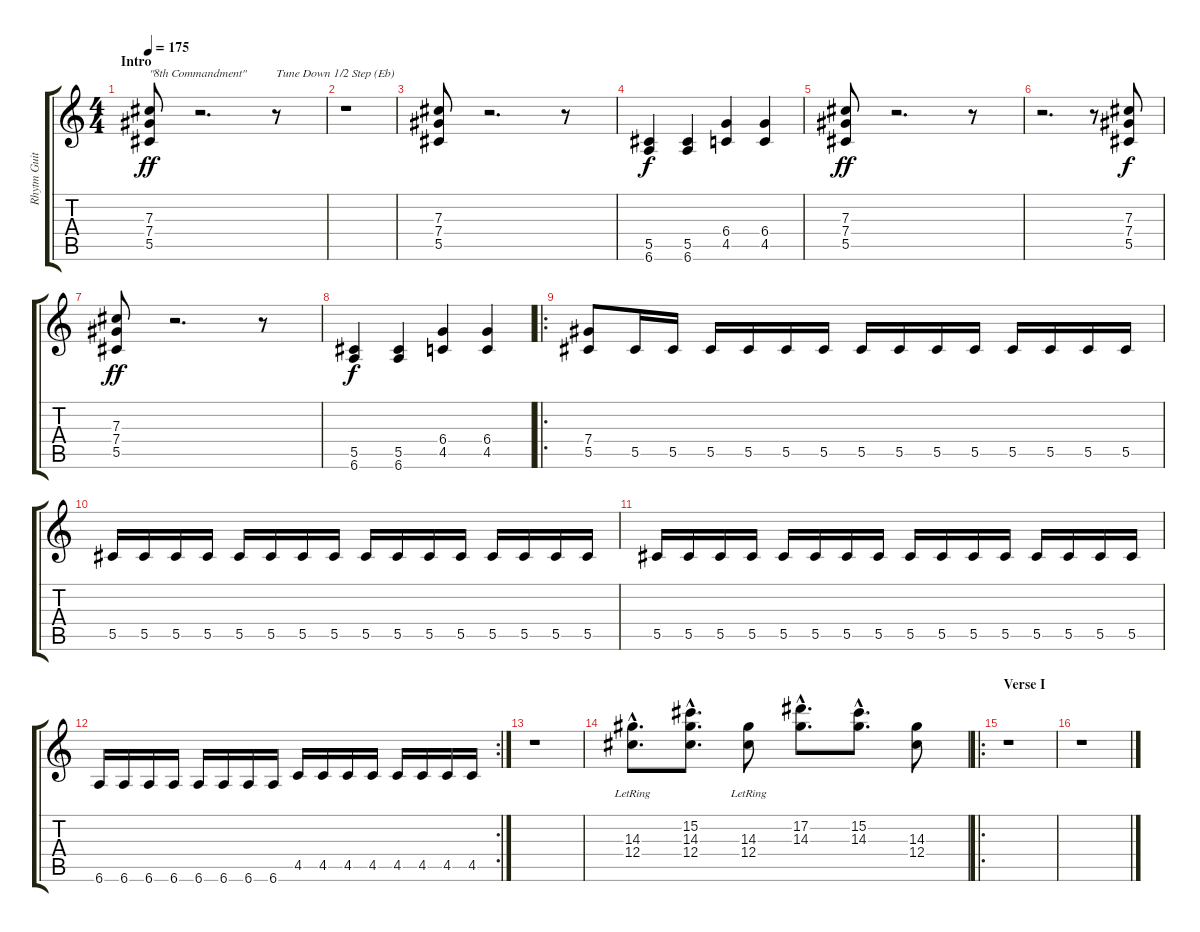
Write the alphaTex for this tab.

\track ("Rhytm Guitar" "Rhytm Guit") {instrument distortionguitar}
\staff {score tabs}
\tuning (Eb4 Bb3 Gb3 Db3 Ab2 Eb2) {hide}
\ts (4 4)
\section ("" "Intro")
\tempo 175
\clef g2
\ks c
(7.3 7.4 5.5).8{txt "\"8th Commandment\"          Tune Down 1/2 Step (Eb)" dy ff instrument distortionguitar} r.2{d} r.8 |
r.1 |
(7.3 7.4 5.5).8 r.2{d} r.8 |
(5.5 6.6).4{dy f} (5.5 6.6).4 (6.4 4.5).4 (6.4 4.5).4 |
(7.3 7.4 5.5).8{dy ff} r.2{d} r.8 |
r.2{d} r.8 (7.3 7.4 5.5).8{dy f} |
(7.3 7.4 5.5).8{dy ff} r.2{d} r.8 |
(5.5 6.6).4{dy f} (5.5 6.6).4 (6.4 4.5).4 (6.4 4.5).4 |
\ro
(7.4 5.5).8 5.5.16 5.5.16 5.5.16 5.5.16 5.5.16 5.5.16 5.5.16 5.5.16 5.5.16 5.5.16 5.5.16 5.5.16 5.5.16 5.5.16 |
5.5.16 5.5.16 5.5.16 5.5.16 5.5.16 5.5.16 5.5.16 5.5.16 5.5.16 5.5.16 5.5.16 5.5.16 5.5.16 5.5.16 5.5.16 5.5.16 |
5.5.16 5.5.16 5.5.16 5.5.16 5.5.16 5.5.16 5.5.16 5.5.16 5.5.16 5.5.16 5.5.16 5.5.16 5.5.16 5.5.16 5.5.16 5.5.16 |
\rc 2
6.6.16 6.6.16 6.6.16 6.6.16 6.6.16 6.6.16 6.6.16 6.6.16 4.5.16 4.5.16 4.5.16 4.5.16 4.5.16 4.5.16 4.5.16 4.5.16 |
r.1 |
(14.3{hac lr} 12.4{hac}).8{d volume 10} (15.2{hac} 14.3{hac} 12.4{hac}).8{d} (14.3{lr} 12.4).8 (17.2{hac} 14.3{hac}).8{d} (15.2{hac} 14.3{hac}).8{d} (14.3 12.4).8 |
\ro
\section ("" "Verse I")
r.1{volume 14} |
r.1
